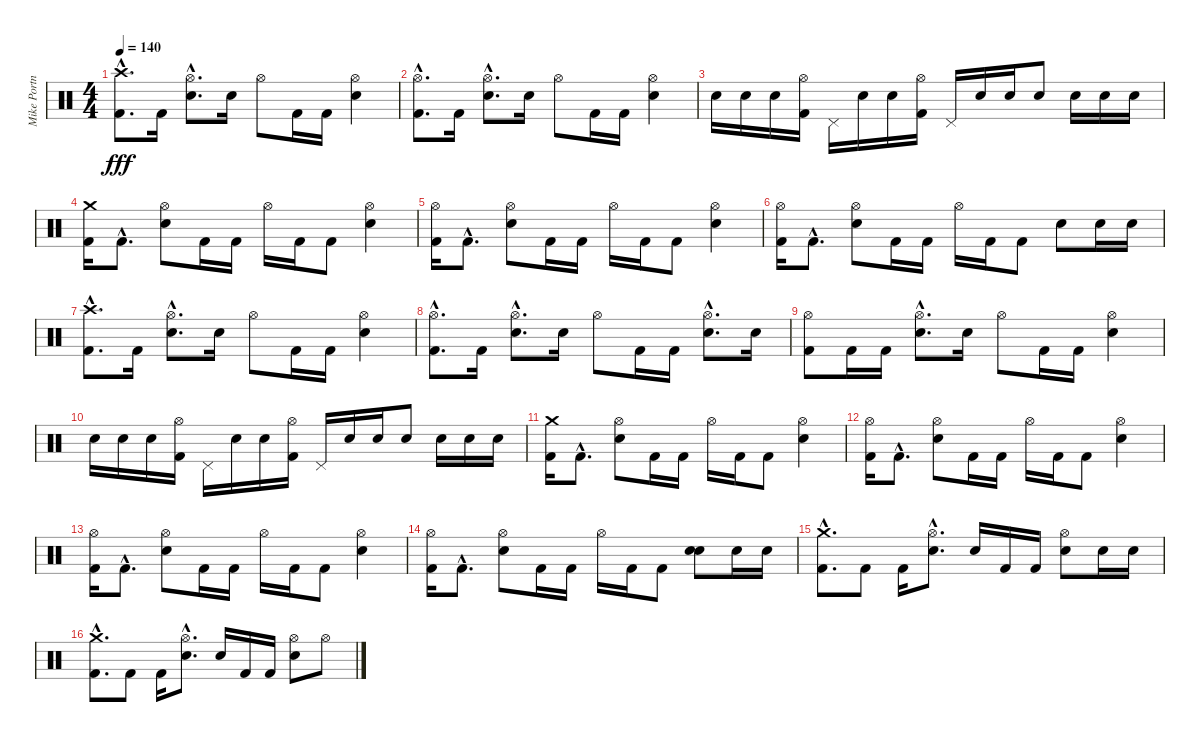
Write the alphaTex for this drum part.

\track ("Mike Portnoy - Drum" "Mike Portn") {instrument percussion}
\staff {score}
\articulation defaults
\ts (4 4)
\tempo 140
\clef neutral
\ks c
("Crash high (hit)"{hac} "Kick (hit) 2"{hac}).8{d dy fff} "Kick (hit) 2".16 ("Hi-Hat (open)"{hac} "Snare (hit) 2"{hac}).8{d} "Snare (hit) 2".16 "Hi-Hat (open)".8 "Kick (hit) 2".16 "Kick (hit) 2".16 ("Hi-Hat (open)" "Snare (hit) 2").4 |
("Hi-Hat (open)"{hac} "Kick (hit) 2"{hac}).8{d} "Kick (hit) 2".16 ("Hi-Hat (open)"{hac} "Snare (hit) 2"{hac}).8{d} "Snare (hit) 2".16 "Hi-Hat (open)".8 "Kick (hit) 2".16 "Kick (hit) 2".16 ("Hi-Hat (open)" "Snare (hit) 2").4 |
"Snare (hit) 2".16 "Snare (hit) 2".16 "Snare (hit) 2".16 ("Hi-Hat (open)" "Kick (hit) 2").16 "Pedal Hi-Hat (hit)".16 "Snare (hit) 2".16 "Snare (hit) 2".16 ("Hi-Hat (open)" "Kick (hit) 2").16 "Pedal Hi-Hat (hit)".16 "Snare (hit) 2".16 "Snare (hit) 2".16 "Snare (hit) 2".8 "Snare (hit) 2".16 "Snare (hit) 2".16 "Snare (hit) 2".16 |
("Crash medium (hit)" "Kick (hit) 2").16 "Kick (hit) 2"{hac}.8{d} ("Hi-Hat (open)" "Snare (hit) 2").8 "Kick (hit) 2".16 "Kick (hit) 2".16 "Hi-Hat (open)".16 "Kick (hit) 2".16 "Kick (hit) 2".8 ("Hi-Hat (open)" "Snare (hit) 2").4 |
("Hi-Hat (open)" "Kick (hit) 2").16 "Kick (hit) 2"{hac}.8{d} ("Hi-Hat (open)" "Snare (hit) 2").8 "Kick (hit) 2".16 "Kick (hit) 2".16 "Hi-Hat (open)".16 "Kick (hit) 2".16 "Kick (hit) 2".8 ("Hi-Hat (open)" "Snare (hit) 2").4 |
("Hi-Hat (open)" "Kick (hit) 2").16 "Kick (hit) 2"{hac}.8{d} ("Hi-Hat (open)" "Snare (hit) 2").8 "Kick (hit) 2".16 "Kick (hit) 2".16 "Hi-Hat (open)".16 "Kick (hit) 2".16 "Kick (hit) 2".8 "Snare (hit) 2".8 "Snare (hit) 2".16 "Snare (hit) 2".16 |
("Crash high (hit)"{hac} "Kick (hit) 2"{hac}).8{d} "Kick (hit) 2".16 ("Hi-Hat (open)"{hac} "Snare (hit) 2"{hac}).8{d} "Snare (hit) 2".16 "Hi-Hat (open)".8 "Kick (hit) 2".16 "Kick (hit) 2".16 ("Hi-Hat (open)" "Snare (hit) 2").4 |
("Hi-Hat (open)"{hac} "Kick (hit) 2"{hac}).8{d} "Kick (hit) 2".16 ("Hi-Hat (open)"{hac} "Snare (hit) 2"{hac}).8{d} "Snare (hit) 2".16 "Hi-Hat (open)".8 "Kick (hit) 2".16 "Kick (hit) 2".16 ("Hi-Hat (open)"{hac} "Snare (hit) 2"{hac}).8{d} "Snare (hit) 2".16 |
("Hi-Hat (open)" "Kick (hit) 2").8 "Kick (hit) 2".16 "Kick (hit) 2".16 ("Hi-Hat (open)"{hac} "Snare (hit) 2"{hac}).8{d} "Snare (hit) 2".16 "Hi-Hat (open)".8 "Kick (hit) 2".16 "Kick (hit) 2".16 ("Hi-Hat (open)" "Snare (hit) 2").4 |
"Snare (hit) 2".16 "Snare (hit) 2".16 "Snare (hit) 2".16 ("Hi-Hat (open)" "Kick (hit) 2").16 "Pedal Hi-Hat (hit)".16 "Snare (hit) 2".16 "Snare (hit) 2".16 ("Hi-Hat (open)" "Kick (hit) 2").16 "Pedal Hi-Hat (hit)".16 "Snare (hit) 2".16 "Snare (hit) 2".16 "Snare (hit) 2".8 "Snare (hit) 2".16 "Snare (hit) 2".16 "Snare (hit) 2".16 |
("Crash medium (hit)" "Kick (hit) 2").16 "Kick (hit) 2"{hac}.8{d} ("Hi-Hat (open)" "Snare (hit) 2").8 "Kick (hit) 2".16 "Kick (hit) 2".16 "Hi-Hat (open)".16 "Kick (hit) 2".16 "Kick (hit) 2".8 ("Hi-Hat (open)" "Snare (hit) 2").4 |
("Hi-Hat (open)" "Kick (hit) 2").16 "Kick (hit) 2"{hac}.8{d} ("Hi-Hat (open)" "Snare (hit) 2").8 "Kick (hit) 2".16 "Kick (hit) 2".16 "Hi-Hat (open)".16 "Kick (hit) 2".16 "Kick (hit) 2".8 ("Hi-Hat (open)" "Snare (hit) 2").4 |
("Hi-Hat (open)" "Kick (hit) 2").16 "Kick (hit) 2"{hac}.8{d} ("Hi-Hat (open)" "Snare (hit) 2").8 "Kick (hit) 2".16 "Kick (hit) 2".16 "Hi-Hat (open)".16 "Kick (hit) 2".16 "Kick (hit) 2".8 ("Hi-Hat (open)" "Snare (hit) 2").4 |
("Hi-Hat (open)" "Kick (hit) 2").16 "Kick (hit) 2"{hac}.8{d} ("Hi-Hat (open)" "Snare (hit) 2").8 "Kick (hit) 2".16 "Kick (hit) 2".16 "Hi-Hat (open)".16 "Kick (hit) 2".16 "Kick (hit) 2".8 ("Snare (hit) 2" "Snare (hit) 2").8 "Snare (hit) 2".16 "Snare (hit) 2".16 |
("Crash medium (hit)"{hac} "Kick (hit) 2"{hac}).8{d} "Kick (hit) 2".8 "Kick (hit) 2".16 ("Hi-Hat (open)"{hac} "Snare (hit) 2"{hac}).8{d} "Snare (hit) 2".16 "Kick (hit) 2".16 "Kick (hit) 2".16 ("Hi-Hat (open)" "Snare (hit) 2").8 "Snare (hit) 2".16 "Snare (hit) 2".16 |
("Crash medium (hit)"{hac} "Kick (hit) 2"{hac}).8{d} "Kick (hit) 2".8 "Kick (hit) 2".16 ("Hi-Hat (open)"{hac} "Snare (hit) 2"{hac}).8{d} "Snare (hit) 2".16 "Kick (hit) 2".16 "Kick (hit) 2".16 ("Hi-Hat (open)" "Snare (hit) 2").8 "Hi-Hat (open)".8
